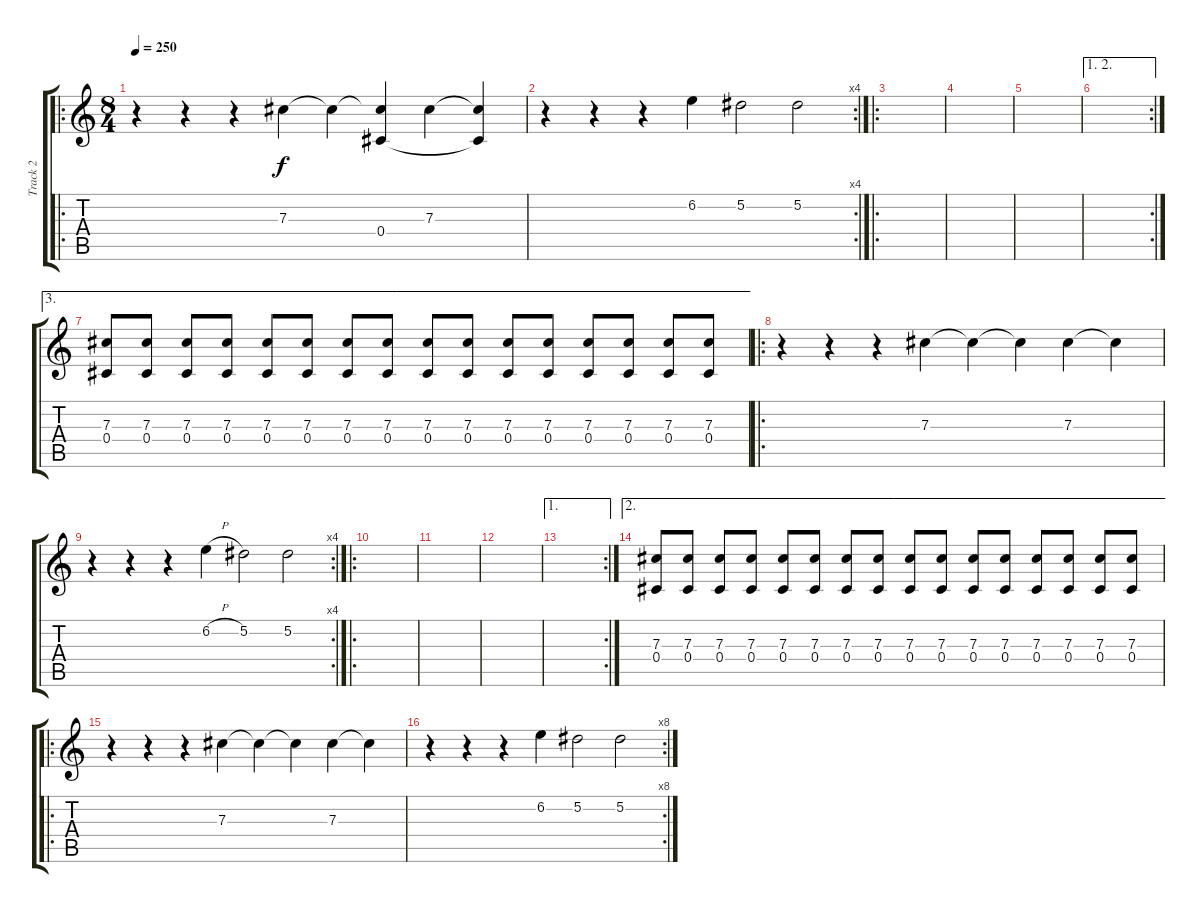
\track ("Track 2" "Track 2") {instrument distortionguitar}
\staff {score tabs}
\tuning (Eb4 Bb3 Gb3 Db3 Ab2 Db2) {hide}
\ro
\ts (8 4)
\tempo 250
\clef g2
\ks c
r.4{dy f instrument distortionguitar} r.4 r.4 7.3.4 7.3{t}.4 (7.3{t} 0.4).4 7.3.4 (7.3{t} 0.4{t}).4 |
\rc 4
r.4 r.4 r.4 6.2.4 5.2.2 5.2.2 |
\ro
|
|
|
\ae (1 2)
\rc 2
|
\ae 3
(7.3 0.4).8 (7.3 0.4).8 (7.3 0.4).8 (7.3 0.4).8 (7.3 0.4).8 (7.3 0.4).8 (7.3 0.4).8 (7.3 0.4).8 (7.3 0.4).8 (7.3 0.4).8 (7.3 0.4).8 (7.3 0.4).8 (7.3 0.4).8 (7.3 0.4).8 (7.3 0.4).8 (7.3 0.4).8 |
\ro
r.4 r.4 r.4 7.3.4 7.3{t}.4 7.3{t}.4 7.3.4 7.3{t}.4 |
\rc 4
r.4 r.4 r.4 6.2{h}.4 5.2.2 5.2.2 |
\ro
|
|
|
\ae 1
\rc 2
|
\ae 2
(7.3 0.4).8 (7.3 0.4).8 (7.3 0.4).8 (7.3 0.4).8 (7.3 0.4).8 (7.3 0.4).8 (7.3 0.4).8 (7.3 0.4).8 (7.3 0.4).8 (7.3 0.4).8 (7.3 0.4).8 (7.3 0.4).8 (7.3 0.4).8 (7.3 0.4).8 (7.3 0.4).8 (7.3 0.4).8 |
\ro
r.4 r.4 r.4 7.3.4 7.3{t}.4 7.3{t}.4 7.3.4 7.3{t}.4 |
\rc 8
r.4 r.4 r.4 6.2.4 5.2.2 5.2.2
